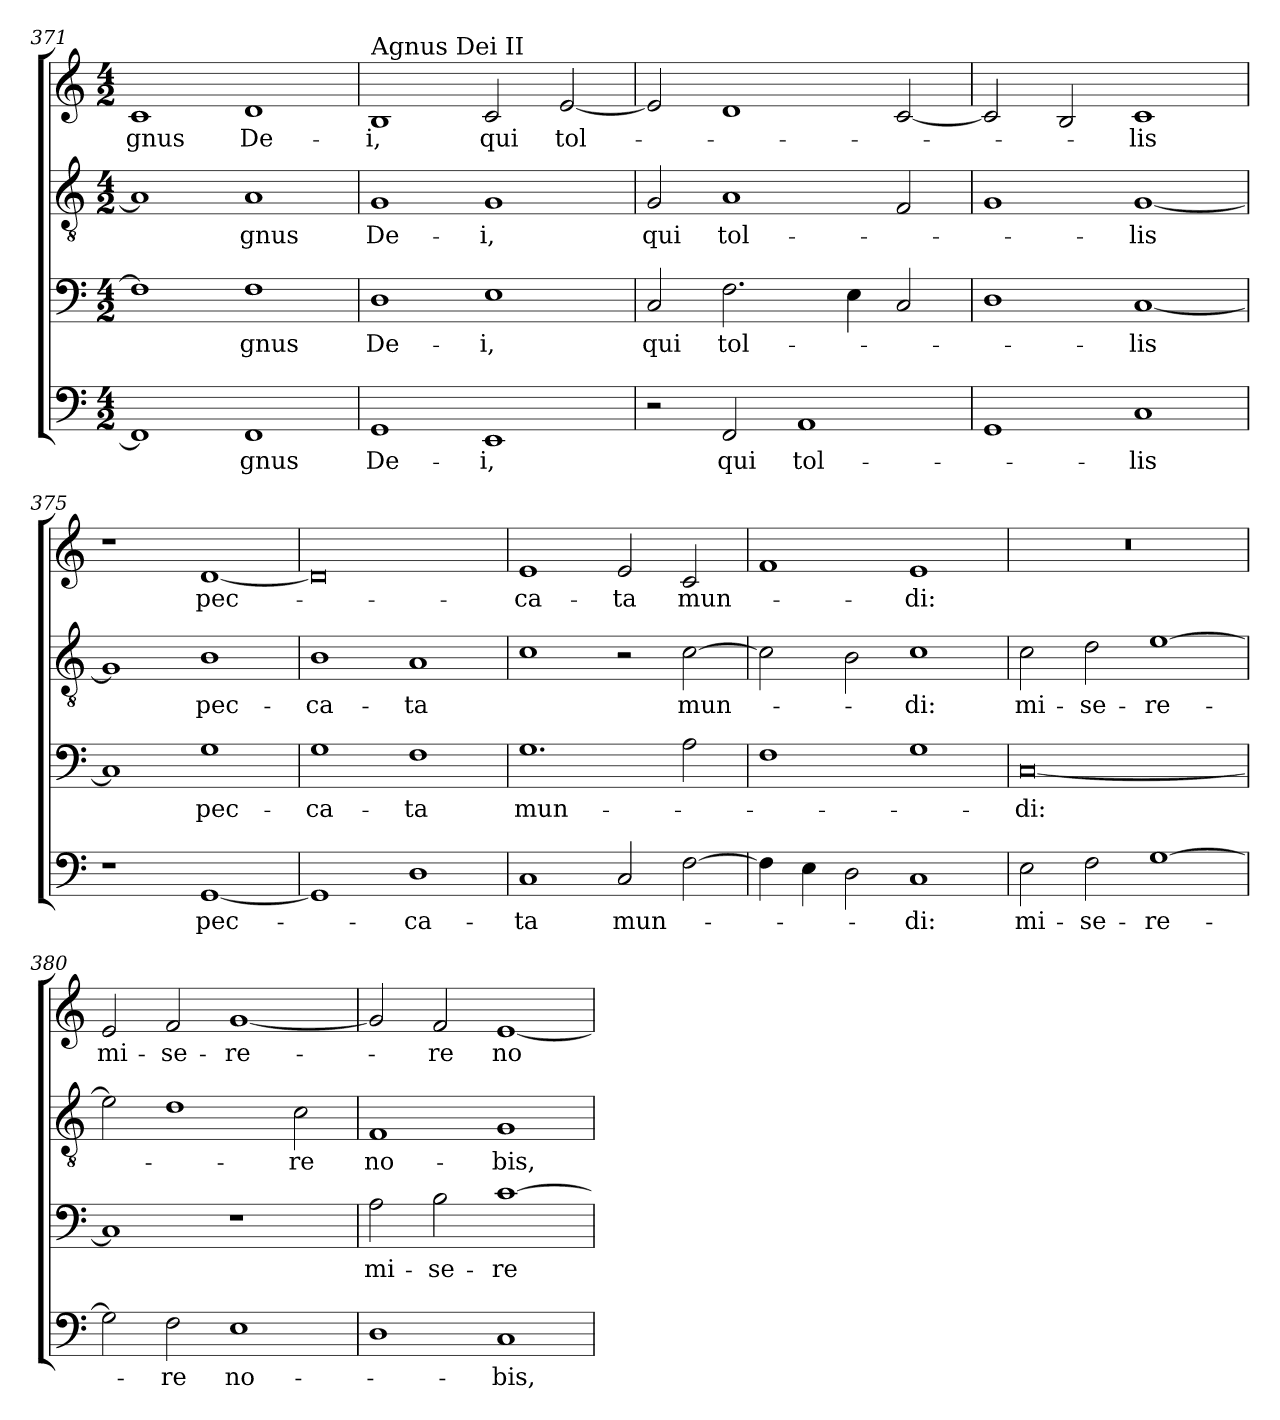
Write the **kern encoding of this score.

**kern	**text	**kern	**text	**kern	**text	**kern	**text
*part4	*part4	*part3	*part3	*part2	*part2	*part1	*part1
*staff4	*staff4	*staff3	*staff3	*staff2	*staff2	*staff1	*staff1
*clefF4	*	*clefF4	*	*clefGv2	*	*clefG2	*
*k[]	*	*k[]	*	*k[]	*	*k[]	*
*C:	*	*C:	*	*C:	*	*C:	*
*M4/2	*	*M4/2	*	*M4/2	*	*M4/2	*
=371	=371	=371	=371	=371	=371	=371	=371
!	!	!	!	!	!	!	!LO:LY:b
1FF]	.	1F]	.	1A]	.	1c	-gnus
!	!LO:LY:b	!	!LO:LY:b	!	!LO:LY:b	!	!LO:LY:b
1FF	-gnus	1F	-gnus	1A	-gnus	1d	De-
=372	=372	=372	=372	=372	=372	=372	=372
!	!	!	!	!	!	!LO:TX:a:t=Agnus Dei II	!
!	!LO:LY:b	!	!LO:LY:b	!	!LO:LY:b	!	!LO:LY:b
1GG	De-	1D	De-	1G	De-	1B	-i,
!	!LO:LY:b	!	!LO:LY:b	!	!LO:LY:b	!	!LO:LY:b
1EE	-i,	1E	-i,	1G	-i,	2c/	qui
!	!	!	!	!	!	!	!LO:LY:b
.	.	.	.	.	.	[2e/	tol-
=373	=373	=373	=373	=373	=373	=373	=373
!	!	!	!LO:LY:b	!	!LO:LY:b	!	!
2r	.	2C/	qui	2G/	qui	2e/]	.
!	!LO:LY:b	!	!LO:LY:b	!	!LO:LY:b	!	!
2FF/	qui	2.F\	tol-	1A	tol-	1d	.
!	!LO:LY:b	!	!	!	!	!	!
1AA	tol-	.	.	.	.	.	.
.	.	4E\	.	.	.	.	.
.	.	2C/	.	2F/	.	[2c/	.
=374	=374	=374	=374	=374	=374	=374	=374
1GG	.	1D	.	1G	.	2c/]	.
.	.	.	.	.	.	2B/	.
!	!LO:LY:b	!	!LO:LY:b	!	!LO:LY:b	!	!LO:LY:b
1C	-lis	[1C	-lis	[1G	-lis	1c	-lis
!!LO:PB:g=z
=375	=375	=375	=375	=375	=375	=375	=375
1r	.	1C]	.	1G]	.	1r	.
!	!LO:LY:b	!	!LO:LY:b	!	!LO:LY:b	!	!LO:LY:b
[1GG	pec-	1G	pec-	1B	pec-	[1d	pec-
=376	=376	=376	=376	=376	=376	=376	=376
!	!	!	!LO:LY:b	!	!LO:LY:b	!	!
1GG]	.	1G	-ca-	1B	-ca-	0d]	.
!	!LO:LY:b	!	!LO:LY:b	!	!LO:LY:b	!	!
1D	-ca-	1F	-ta	1A	-ta	.	.
=377	=377	=377	=377	=377	=377	=377	=377
!	!LO:LY:b	!	!LO:LY:b	!	!	!	!LO:LY:b
1C	-ta	1.G	mun-	1c	.	1e	-ca-
!	!LO:LY:b	!	!	!	!	!	!LO:LY:b
2C/	mun-	.	.	2r	.	2e/	-ta
!	!	!	!	!	!LO:LY:b	!	!LO:LY:b
[2F\	.	2A\	.	[2c\	mun-	2c/	mun-
=378	=378	=378	=378	=378	=378	=378	=378
4F\]	.	1F	.	2c\]	.	1f	.
4E\	.	.	.	.	.	.	.
2D\	.	.	.	2B\	.	.	.
!	!LO:LY:b	!	!	!	!LO:LY:b	!	!LO:LY:b
1C	-di:	1G	.	1c	-di:	1e	-di:
!!LO:LB:g=z
=379	=379	=379	=379	=379	=379	=379	=379
!	!LO:LY:b	!	!LO:LY:b	!	!LO:LY:b	!	!
2E\	mi-	[0C	-di:	2c\	mi-	0r	.
!	!LO:LY:b	!	!	!	!LO:LY:b	!	!
2F\	-se-	.	.	2d\	-se-	.	.
!	!LO:LY:b	!	!	!	!LO:LY:b	!	!
[1G	-re-	.	.	[1e	-re-	.	.
=380	=380	=380	=380	=380	=380	=380	=380
!	!	!	!	!	!	!	!LO:LY:b
2G\]	.	1C]	.	2e\]	.	2e/	mi-
!	!LO:LY:b	!	!	!	!	!	!LO:LY:b
2F\	-re	.	.	1d	.	2f/	-se-
!	!LO:LY:b	!	!	!	!	!	!LO:LY:b
1E	no-	1r	.	.	.	[1g	-re-
!	!	!	!	!	!LO:LY:b	!	!
.	.	.	.	2c\	-re	.	.
=381	=381	=381	=381	=381	=381	=381	=381
!	!	!	!LO:LY:b	!	!LO:LY:b	!	!
1D	.	2A\	mi-	1F	no-	2g/]	.
!	!	!	!LO:LY:b	!	!	!	!LO:LY:b
.	.	2B\	-se-	.	.	2f/	-re
!	!LO:LY:b	!	!LO:LY:b	!	!LO:LY:b	!	!LO:LY:b
1C	-bis,	[1c	-re-	1G	-bis,	[1e	no-
=	=	=	=	=	=	=	=
*-	*-	*-	*-	*-	*-	*-	*-
